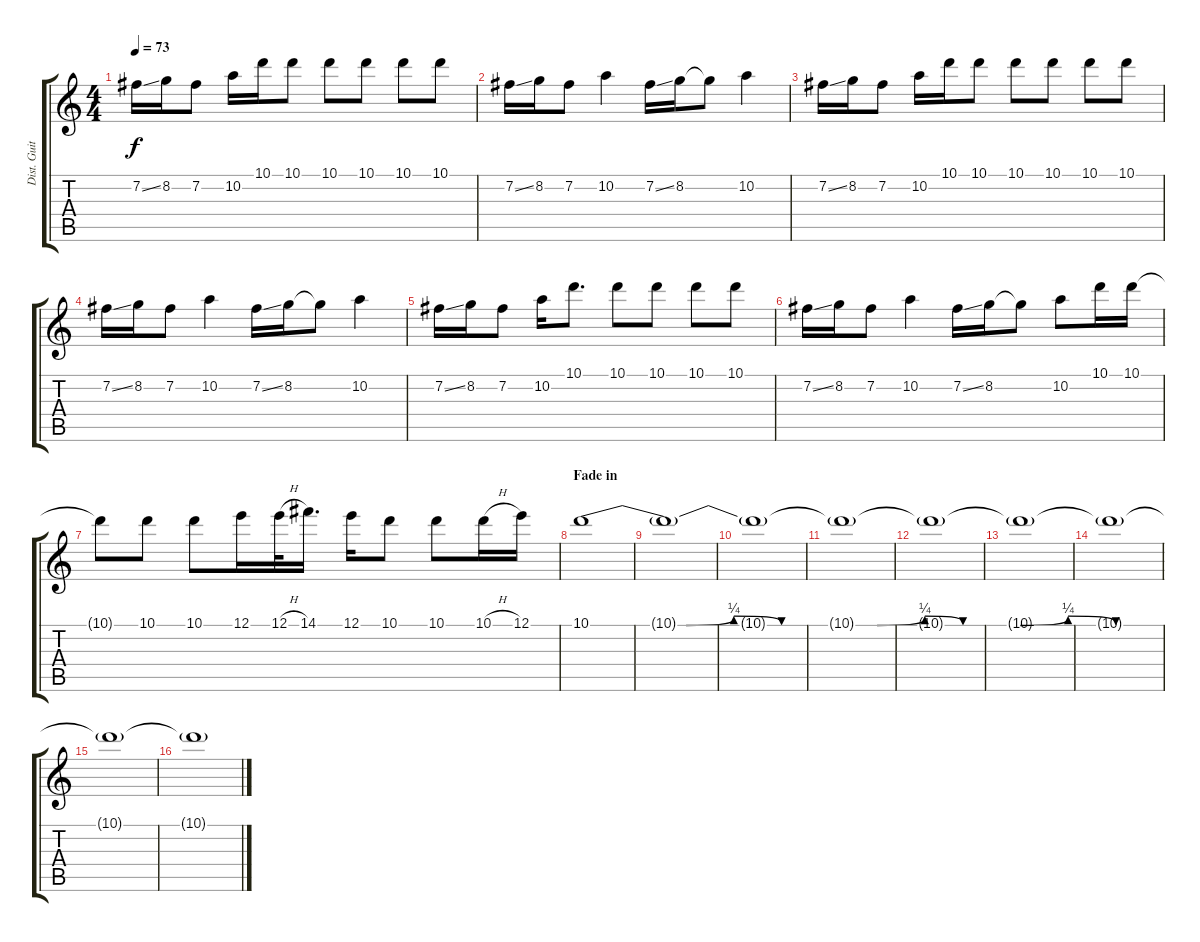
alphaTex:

\track ("Dist. Guitar" "Dist. Guit") {instrument overdrivenguitar}
\staff {score tabs}
\tuning (E4 B3 G3 D3 A2 E2) {hide}
\ts (4 4)
\tempo 73
\clef g2
\ks c
7.2{ss}.16{dy f} 8.2.16 7.2.8 10.2.16 10.1.16 10.1.8 10.1.8 10.1.8 10.1.8 10.1.8 |
7.2{ss}.16 8.2.16 7.2.8 10.2.4 7.2{ss}.16 8.2.16 8.2{t}.8 10.2.4 |
7.2{ss}.16 8.2.16 7.2.8 10.2.16 10.1.16 10.1.8 10.1.8 10.1.8 10.1.8 10.1.8 |
7.2{ss}.16 8.2.16 7.2.8 10.2.4 7.2{ss}.16 8.2.16 8.2{t}.8 10.2.4 |
7.2{ss}.16 8.2.16 7.2.8 10.2.16 10.1.8{d} 10.1.8 10.1.8 10.1.8 10.1.8 |
7.2{ss}.16 8.2.16 7.2.8 10.2.4 7.2{ss}.16 8.2.16 8.2{t}.8 10.2.8 10.1.16 10.1.16 |
10.1{t}.8 10.1.8 10.1.8 12.1.16 12.1{h}.32 14.1.16{d} 12.1.16 10.1.8 10.1.8 10.1{h}.16 12.1.16 |
\section ("" "Fade in")
10.1{be (custom 0 0 5 0 10 0 15 1 20 0 26 0 30 0 35 1 39 0 45 0 50 1 55 0 60 0)}.1{volume 8} |
10.1{t}.1 |
10.1{t}.1 |
10.1{t}.1 |
10.1{t}.1 |
10.1{t}.1 |
10.1{t}.1 |
10.1{t}.1 |
10.1{t}.1
